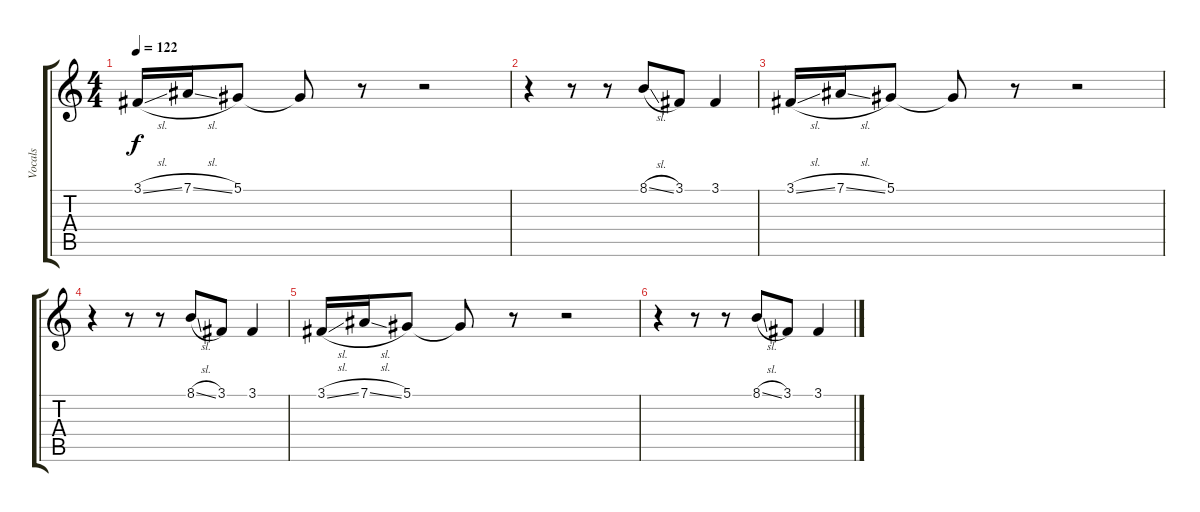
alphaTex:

\track ("Vocals" "Vocals") {instrument lead2sawtooth}
\staff {score tabs}
\tuning (Eb4 Bb3 Gb3 Db3 Ab2 Eb2) {hide}
\ts (4 4)
\tempo 122
\clef g2
\ks c
3.1{sl}.16{dy f} 7.1{sl}.16 5.1.8 5.1{t}.8 r.8 r.2 |
r.4 r.8 r.8 8.1{sl}.8 3.1.8 3.1.4 |
3.1{sl}.16{volume 0} 7.1{sl}.16 5.1.8 5.1{t}.8 r.8 r.2 |
r.4 r.8 r.8 8.1{sl}.8 3.1.8 3.1.4 |
3.1{sl}.16 7.1{sl}.16 5.1.8 5.1{t}.8 r.8 r.2 |
r.4 r.8 r.8 8.1{sl}.8 3.1.8 3.1.4
